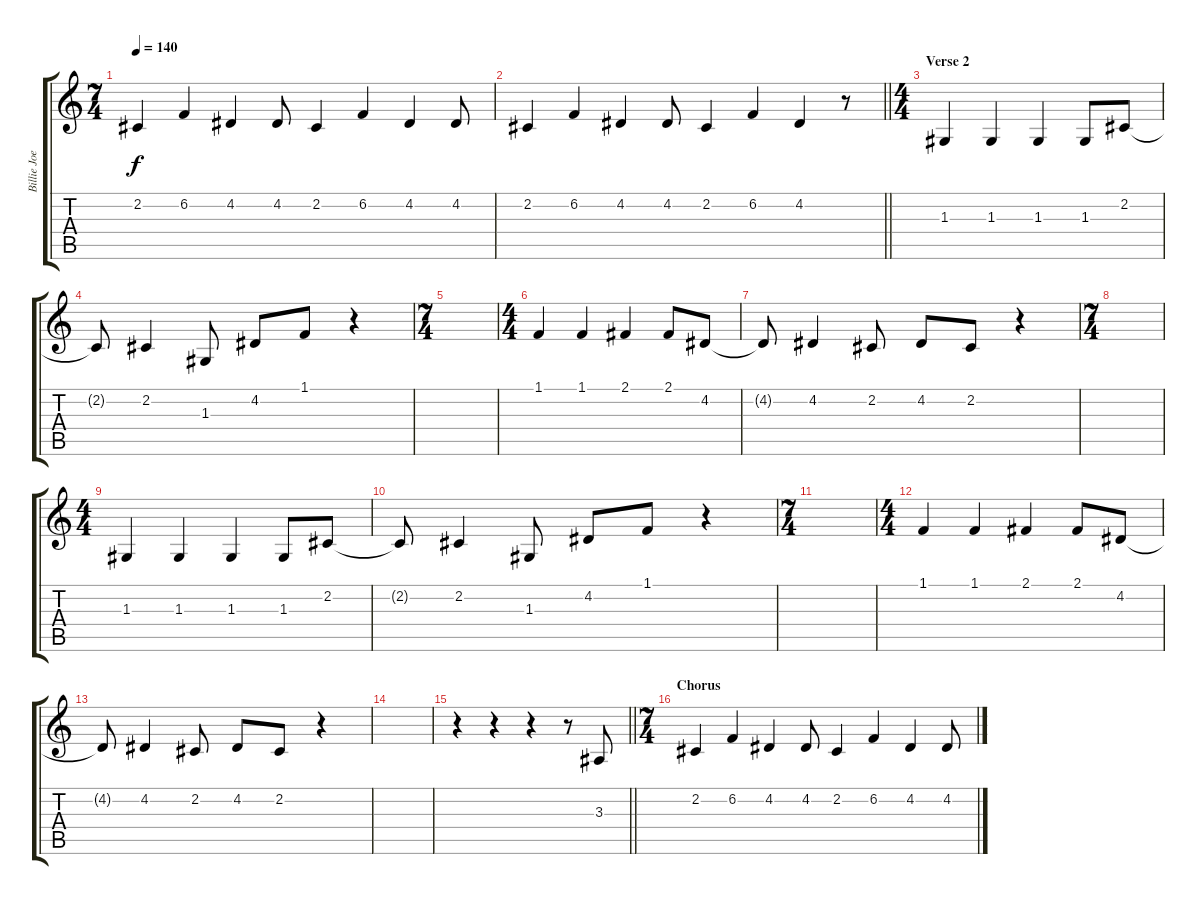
\track ("Billie Joe Armstrong - Vocals" "Billie Joe") {instrument altosax}
\staff {score tabs}
\tuning (E4 B3 G3 D3 A2 E2) {hide}
\ts (7 4)
\tempo 140
\clef g2
\ks c
2.2.4{dy f} 6.2.4 4.2.4 4.2.8 2.2.4 6.2.4 4.2.4 4.2.8 |
\barLineRight lightlight
2.2.4 6.2.4 4.2.4 4.2.8 2.2.4 6.2.4 4.2.4 r.8 |
\ts (4 4)
\section ("" "Verse 2")
1.3.4 1.3.4 1.3.4 1.3.8 2.2.8 |
2.2{t}.8 2.2.4 1.3.8 4.2.8 1.1.8 r.4 |
\ts (7 4)
|
\ts (4 4)
1.1.4 1.1.4 2.1.4 2.1.8 4.2.8 |
4.2{t}.8 4.2.4 2.2.8 4.2.8 2.2.8 r.4 |
\ts (7 4)
|
\ts (4 4)
1.3.4 1.3.4 1.3.4 1.3.8 2.2.8 |
2.2{t}.8 2.2.4 1.3.8 4.2.8 1.1.8 r.4 |
\ts (7 4)
|
\ts (4 4)
1.1.4 1.1.4 2.1.4 2.1.8 4.2.8 |
4.2{t}.8 4.2.4 2.2.8 4.2.8 2.2.8 r.4 |
|
\barLineRight lightlight
r.4 r.4 r.4 r.8 3.3.8 |
\ts (7 4)
\section ("" "Chorus")
2.2.4 6.2.4 4.2.4 4.2.8 2.2.4 6.2.4 4.2.4 4.2.8
